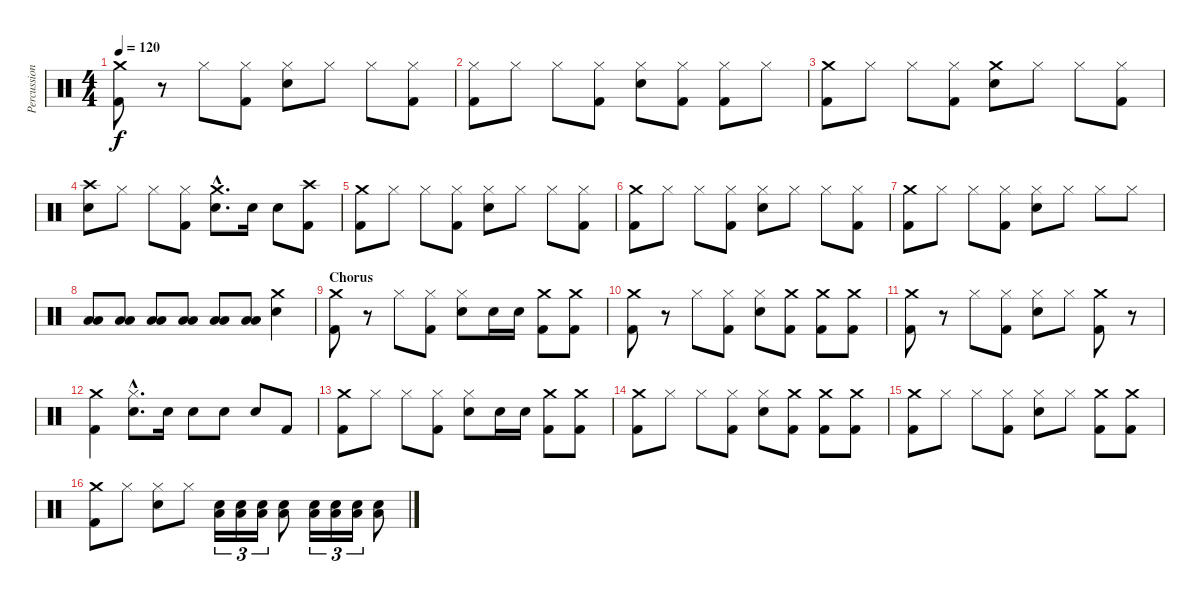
\track ("Percussion" "Percussion") {instrument percussion}
\staff {score}
\articulation defaults
\ts (4 4)
\tempo 120
\clef neutral
\ks aminor
("Crash medium (hit)" "Kick (hit) 2").8{dy f} r.8 "Hi-Hat (closed)".8 ("Hi-Hat (closed)" "Kick (hit) 2").8 ("Hi-Hat (closed)" "Snare (hit) 2").8 "Hi-Hat (closed)".8 "Hi-Hat (closed)".8 ("Hi-Hat (closed)" "Kick (hit) 2").8 |
("Hi-Hat (closed)" "Kick (hit) 2").8 "Hi-Hat (closed)".8 "Hi-Hat (closed)".8 ("Hi-Hat (closed)" "Kick (hit) 2").8 ("Hi-Hat (closed)" "Snare (hit) 2").8 ("Hi-Hat (closed)" "Kick (hit) 2").8 ("Hi-Hat (closed)" "Kick (hit) 2").8 "Hi-Hat (closed)".8 |
("Crash medium (hit)" "Kick (hit) 2").8 "Hi-Hat (closed)".8 "Hi-Hat (closed)".8 ("Hi-Hat (closed)" "Kick (hit) 2").8 ("Crash medium (hit)" "Snare (hit) 2").8 "Hi-Hat (closed)".8 "Hi-Hat (closed)".8 ("Hi-Hat (closed)" "Kick (hit) 2").8 |
("Crash high (hit)" "Snare (hit) 2").8 "Hi-Hat (closed)".8 "Hi-Hat (closed)".8 ("Hi-Hat (closed)" "Kick (hit) 2").8 ("Crash medium (hit)"{hac} "Snare (hit) 2"{hac}).8{d} "Snare (hit) 2".16 "Snare (hit) 2".8 ("Crash high (hit)" "Kick (hit) 2").8 |
("Crash medium (hit)" "Kick (hit) 2").8 "Hi-Hat (closed)".8 "Hi-Hat (closed)".8 ("Hi-Hat (closed)" "Kick (hit) 2").8 ("Hi-Hat (closed)" "Snare (hit) 2").8 "Hi-Hat (closed)".8 "Hi-Hat (closed)".8 ("Hi-Hat (closed)" "Kick (hit) 2").8 |
("Crash medium (hit)" "Kick (hit) 2").8 "Hi-Hat (closed)".8 "Hi-Hat (closed)".8 ("Hi-Hat (closed)" "Kick (hit) 2").8 ("Hi-Hat (closed)" "Snare (hit) 2").8 "Hi-Hat (closed)".8 "Hi-Hat (closed)".8 ("Hi-Hat (closed)" "Kick (hit) 2").8 |
("Crash medium (hit)" "Kick (hit) 2").8 "Hi-Hat (closed)".8 "Hi-Hat (closed)".8 ("Hi-Hat (closed)" "Kick (hit) 2").8 ("Hi-Hat (closed)" "Snare (hit) 2").8 "Hi-Hat (closed)".8 "Hi-Hat (closed)".8 "Hi-Hat (closed)".8 |
("Low Tom (hit)" "Low Floor Tom (hit)").8 ("Low Tom (hit)" "Low Floor Tom (hit)").8 ("Low Tom (hit)" "Low Floor Tom (hit)").8 ("Low Tom (hit)" "Low Floor Tom (hit)").8 ("Low Tom (hit)" "Low Floor Tom (hit)").8 ("Low Tom (hit)" "Low Floor Tom (hit)").8 ("Crash medium (hit)" "Snare (hit) 2").4 |
\section ("" "Chorus")
\ks c
("Crash medium (hit)" "Kick (hit) 2").8 r.8 "Hi-Hat (closed)".8 ("Hi-Hat (closed)" "Kick (hit) 2").8 ("Hi-Hat (closed)" "Snare (hit) 2").8 "Snare (hit) 2".16 "Snare (hit) 2".16 ("Crash medium (hit)" "Kick (hit) 2").8 ("Crash medium (hit)" "Kick (hit) 2").8 |
("Crash medium (hit)" "Kick (hit) 2").8 r.8 "Hi-Hat (closed)".8 ("Hi-Hat (closed)" "Kick (hit) 2").8 ("Hi-Hat (closed)" "Snare (hit) 2").8 ("Crash medium (hit)" "Kick (hit) 2").8 ("Crash medium (hit)" "Kick (hit) 2").8 ("Crash medium (hit)" "Kick (hit) 2").8 |
("Crash medium (hit)" "Kick (hit) 2").8 r.8 "Hi-Hat (closed)".8 ("Hi-Hat (closed)" "Kick (hit) 2").8 ("Hi-Hat (closed)" "Snare (hit) 2").8 "Hi-Hat (closed)".8 ("Crash medium (hit)" "Kick (hit) 2").8 r.8 |
("Crash medium (hit)" "Kick (hit) 2").4 ("Hi-Hat (closed)"{hac} "Snare (hit) 2"{hac}).8{d} "Snare (hit) 2".16 "Snare (hit) 2".8 "Snare (hit) 2".8 "Snare (hit) 2".8 "Kick (hit) 2".8 |
("Crash medium (hit)" "Kick (hit) 2").8 "Hi-Hat (closed)".8 "Hi-Hat (closed)".8 ("Hi-Hat (closed)" "Kick (hit) 2").8 ("Hi-Hat (closed)" "Snare (hit) 2").8 "Snare (hit) 2".16 "Snare (hit) 2".16 ("Crash medium (hit)" "Kick (hit) 2").8 ("Crash medium (hit)" "Kick (hit) 2").8 |
("Crash medium (hit)" "Kick (hit) 2").8 "Hi-Hat (closed)".8 "Hi-Hat (closed)".8 ("Hi-Hat (closed)" "Kick (hit) 2").8 ("Hi-Hat (closed)" "Snare (hit) 2").8 ("Crash medium (hit)" "Kick (hit) 2").8 ("Crash medium (hit)" "Kick (hit) 2").8 ("Crash medium (hit)" "Kick (hit) 2").8 |
("Crash medium (hit)" "Kick (hit) 2").8 "Hi-Hat (closed)".8 "Hi-Hat (closed)".8 ("Hi-Hat (closed)" "Kick (hit) 2").8 ("Hi-Hat (closed)" "Snare (hit) 2").8 "Hi-Hat (closed)".8 ("Crash medium (hit)" "Kick (hit) 2").8 ("Crash medium (hit)" "Kick (hit) 2").8 |
("Crash medium (hit)" "Kick (hit) 2").8 "Hi-Hat (closed)".8 ("Hi-Hat (closed)" "Snare (hit) 2").8 "Hi-Hat (closed)".8 ("Snare (hit) 2" "Low Floor Tom (hit)").16{tu (3 2)} ("Snare (hit) 2" "Low Floor Tom (hit)").16{tu (3 2)} ("Snare (hit) 2" "Low Floor Tom (hit)").16{tu (3 2)} ("Snare (hit) 2" "Low Floor Tom (hit)").8 ("Snare (hit) 2" "Low Floor Tom (hit)").16{tu (3 2)} ("Snare (hit) 2" "Low Floor Tom (hit)").16{tu (3 2)} ("Snare (hit) 2" "Low Floor Tom (hit)").16{tu (3 2)} ("Snare (hit) 2" "Low Floor Tom (hit)").8
